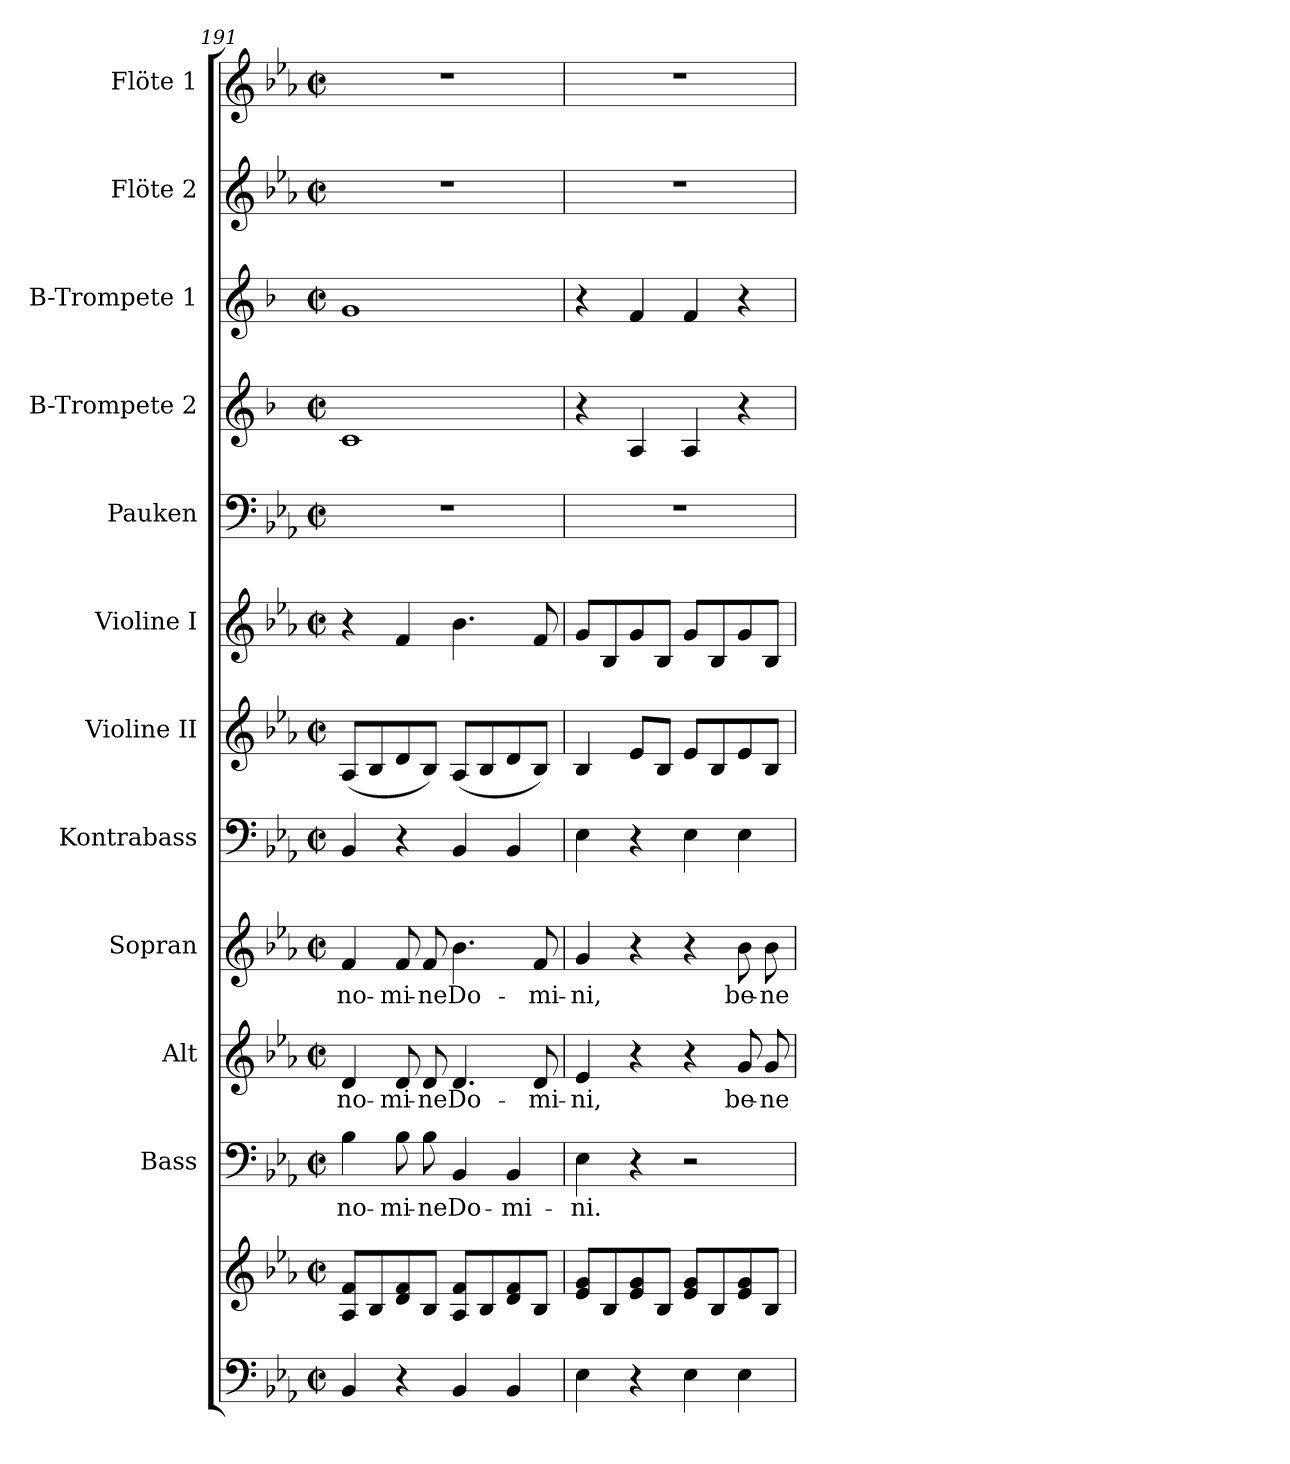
**kern	**kern	**kern	**text	**kern	**text	**kern	**text	**kern	**kern	**kern	**kern	**kern	**kern	**kern	**kern
*part12	*part12	*part11	*part11	*part10	*part10	*part9	*part9	*part8	*part7	*part6	*part5	*part4	*part3	*part2	*part1
*staff13	*staff12	*staff11	*staff11	*staff10	*staff10	*staff9	*staff9	*staff8	*staff7	*staff6	*staff5	*staff4	*staff3	*staff2	*staff1
*	*	*I"Bass	*	*I"Alt	*	*I"Sopran	*	*I"Kontrabass	*I"Violine II	*I"Violine I	*I"Pauken	*I"B-Trompete 2	*I"B-Trompete 1	*I"Flöte 2	*I"Flöte 1
*	*	*I'B.	*	*I'A.	*	*I'S.	*	*I'Kb.	*I'Vl. II	*I'Vl. I	*I'Pk.	*I'B Trp. 2	*I'B Trp. 1	*I'Fl. 2	*I'Fl. 1
*clefF4	*clefG2	*clefF4	*	*clefG2	*	*clefG2	*	*clefF4	*clefG2	*clefG2	*clefF4	*clefG2	*clefG2	*clefG2	*clefG2
*	*	*	*	*	*	*	*	*ITrd7c12	*	*	*	*ITrd1c2	*ITrd1c2	*	*
*k[b-e-a-]	*k[b-e-a-]	*k[b-e-a-]	*	*k[b-e-a-]	*	*k[b-e-a-]	*	*k[b-e-a-]	*k[b-e-a-]	*k[b-e-a-]	*k[b-e-a-]	*k[b-e-a-]	*k[b-e-a-]	*k[b-e-a-]	*k[b-e-a-]
*E-:	*E-:	*E-:	*	*E-:	*	*E-:	*	*E-:	*E-:	*E-:	*E-:	*E-:	*E-:	*E-:	*E-:
*M2/2	*M2/2	*M2/2	*	*M2/2	*	*M2/2	*	*M2/2	*M2/2	*M2/2	*M2/2	*M2/2	*M2/2	*M2/2	*M2/2
*met(c|)	*met(c|)	*met(c|)	*	*met(c|)	*	*met(c|)	*	*met(c|)	*met(c|)	*met(c|)	*met(c|)	*met(c|)	*met(c|)	*met(c|)	*met(c|)
=191	=191	=191	=191	=191	=191	=191	=191	=191	=191	=191	=191	=191	=191	=191	=191
!	!	!	!LO:LY:b	!	!LO:LY:b	!	!LO:LY:b	!	!	!	!	!	!	!	!
4BB-/	8A-/ 8f/L	4B-\	no-	4d/	no-	4f/	no-	4BBB-/	(<8A-/L	4r	1r	1B-	1f	1r	1r
.	8B-/	.	.	.	.	.	.	.	8B-/	.	.	.	.	.	.
!	!	!	!LO:LY:b	!	!LO:LY:b	!	!LO:LY:b	!	!	!	!	!	!	!	!
4r	8d/ 8f/	8B-\	-mi-	8d/	-mi-	8f/	-mi-	4r	8d/	4f/	.	.	.	.	.
!	!	!	!LO:LY:b	!	!LO:LY:b	!	!LO:LY:b	!	!	!	!	!	!	!	!
.	8B-/J	8B-\	-ne	8d/	-ne	8f/	-ne	.	8B-/J)	.	.	.	.	.	.
!	!	!	!LO:LY:b	!	!LO:LY:b	!	!LO:LY:b	!	!	!	!	!	!	!	!
4BB-/	8A-/ 8f/L	4BB-/	Do-	4.d/	Do-	4.b-\	Do-	4BBB-/	(<8A-/L	4.b-\	.	.	.	.	.
.	8B-/	.	.	.	.	.	.	.	8B-/	.	.	.	.	.	.
!	!	!	!LO:LY:b	!	!	!	!	!	!	!	!	!	!	!	!
4BB-/	8d/ 8f/	4BB-/	-mi-	.	.	.	.	4BBB-/	8d/	.	.	.	.	.	.
!	!	!	!	!	!LO:LY:b	!	!LO:LY:b	!	!	!	!	!	!	!	!
.	8B-/J	.	.	8d/	-mi-	8f/	-mi-	.	8B-/J)	8f/	.	.	.	.	.
=192	=192	=192	=192	=192	=192	=192	=192	=192	=192	=192	=192	=192	=192	=192	=192
!	!	!	!LO:LY:b	!	!LO:LY:b	!	!LO:LY:b	!	!	!	!	!	!	!	!
4E-\	8e-/ 8g/L	4E-\	-ni.	4e-/	-ni,	4g/	-ni,	4EE-\	4B-/	8g/L	1r	4r	4r	1r	1r
.	8B-/	.	.	.	.	.	.	.	.	8B-/	.	.	.	.	.
4r	8e-/ 8g/	4r	.	4r	.	4r	.	4r	8e-/L	8g/	.	4G/	4e-/	.	.
.	8B-/J	.	.	.	.	.	.	.	8B-/J	8B-/J	.	.	.	.	.
4E-\	8e-/ 8g/L	2r	.	4r	.	4r	.	4EE-\	8e-/L	8g/L	.	4G/	4e-/	.	.
.	8B-/	.	.	.	.	.	.	.	8B-/	8B-/	.	.	.	.	.
!	!	!	!	!	!LO:LY:b	!	!LO:LY:b	!	!	!	!	!	!	!	!
4E-\	8e-/ 8g/	.	.	8g/	be-	8b-\	be-	4EE-\	8e-/	8g/	.	4r	4r	.	.
!	!	!	!	!	!LO:LY:b	!	!LO:LY:b	!	!	!	!	!	!	!	!
.	8B-/J	.	.	8g/	-ne-	8b-\	-ne-	.	8B-/J	8B-/J	.	.	.	.	.
=	=	=	=	=	=	=	=	=	=	=	=	=	=	=	=
*-	*-	*-	*-	*-	*-	*-	*-	*-	*-	*-	*-	*-	*-	*-	*-
